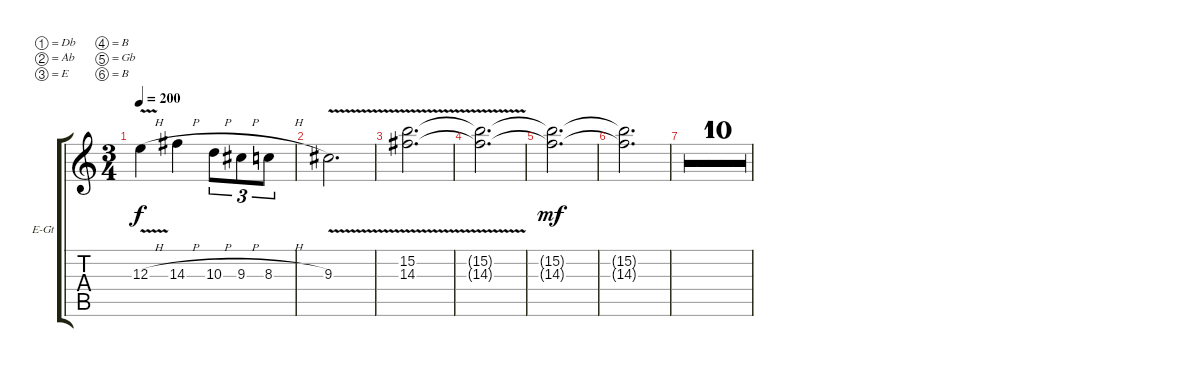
\bracketExtendMode groupsimilarinstruments
\firstSystemTrackNameOrientation horizontal
\otherSystemsTrackNameOrientation horizontal
\track ("Track 6" "E-Gt") {multiBarRest instrument overdrivenguitar}
\staff {score tabs}
\tuning (Db4 Ab3 E3 B2 Gb2 B1)
\ts (3 4)
\tempo 200
\clef g2
\ks c
12.3{v h}.4{dy f} 14.3{h}.4 10.3{h}.8{tu (3 2)} 9.3{h}.8{tu (3 2)} 8.3{h}.8{tu (3 2)} |
9.3{v}.2{d} |
(15.2{v} 14.3{v}).2{d} |
(14.3{t} 15.2{t}).2{d} |
(15.2{t} 14.3{t}).2{d dy mf} |
(14.3{t} 15.2{t}).2{d} |
r.4 r.2 |
r.4 r.2 |
r.4 r.2 |
r.4 r.2 |
r.4 r.2 |
r.4 r.2 |
r.4 r.2 |
r.4 r.2 |
r.4 r.2 |
r.4 r.2
